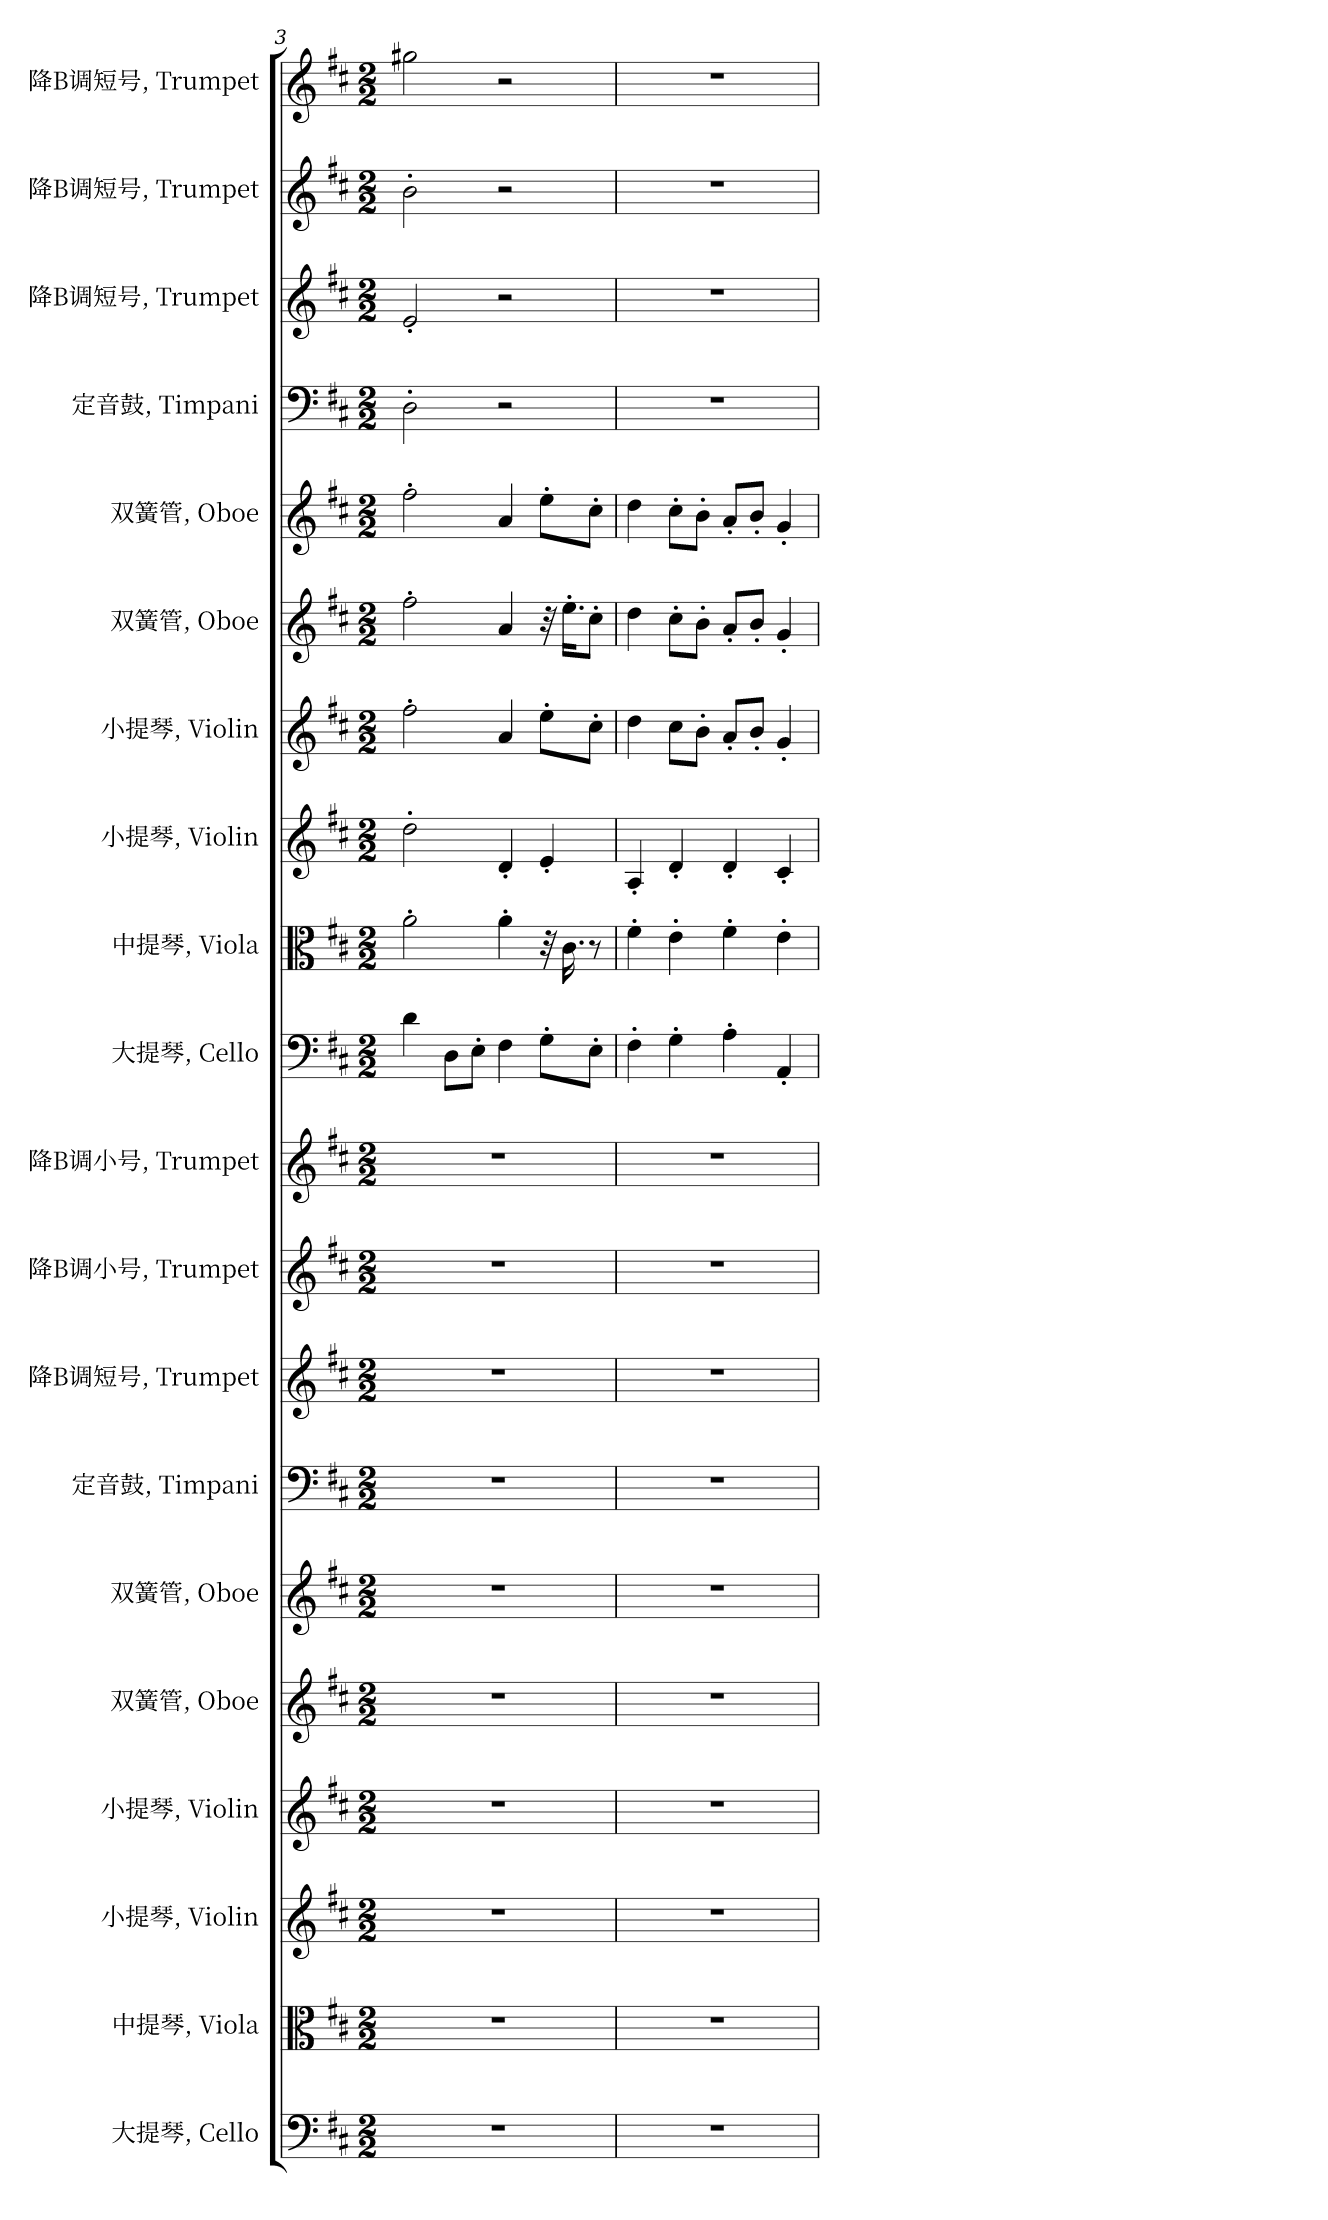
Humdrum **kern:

**kern	**kern	**kern	**kern	**kern	**kern	**kern	**kern	**kern	**kern	**kern	**kern	**kern	**kern	**kern	**kern	**kern	**kern	**kern	**kern
*part20	*part19	*part18	*part17	*part16	*part15	*part14	*part13	*part12	*part11	*part10	*part9	*part8	*part7	*part6	*part5	*part4	*part3	*part2	*part1
*staff20	*staff19	*staff18	*staff17	*staff16	*staff15	*staff14	*staff13	*staff12	*staff11	*staff10	*staff9	*staff8	*staff7	*staff6	*staff5	*staff4	*staff3	*staff2	*staff1
*I"大提琴, Cello	*I"中提琴, Viola	*I"小提琴, Violin	*I"小提琴, Violin	*I"双簧管, Oboe	*I"双簧管, Oboe	*I"定音鼓, Timpani	*I"降B调短号, Trumpet	*I"降B调小号, Trumpet	*I"降B调小号, Trumpet	*I"大提琴, Cello	*I"中提琴, Viola	*I"小提琴, Violin	*I"小提琴, Violin	*I"双簧管, Oboe	*I"双簧管, Oboe	*I"定音鼓, Timpani	*I"降B调短号, Trumpet	*I"降B调短号, Trumpet	*I"降B调短号, Trumpet
*	*I'Vla.	*I'Vln.	*I'Vln.	*I'Ob.	*I'Ob.	*I'Timp.	*	*I'B♭ Tpt.	*I'B♭ Tpt.	*	*I'Vla.	*I'Vln.	*I'Vln.	*I'Ob.	*I'Ob.	*I'Timp.	*	*	*
*clefF4	*clefC3	*clefG2	*clefG2	*clefG2	*clefG2	*clefF4	*clefG2	*clefG2	*clefG2	*clefF4	*clefC3	*clefG2	*clefG2	*clefG2	*clefG2	*clefF4	*clefG2	*clefG2	*clefG2
*	*	*	*	*	*	*	*ITrd1c2	*ITrd1c2	*ITrd1c2	*	*	*	*	*	*	*	*ITrd1c2	*ITrd1c2	*ITrd1c2
*k[f#c#]	*k[f#c#]	*k[f#c#]	*k[f#c#]	*k[f#c#]	*k[f#c#]	*k[f#c#]	*k[]	*k[]	*k[]	*k[f#c#]	*k[f#c#]	*k[f#c#]	*k[f#c#]	*k[f#c#]	*k[f#c#]	*k[f#c#]	*k[]	*k[]	*k[]
*M2/2	*M2/2	*M2/2	*M2/2	*M2/2	*M2/2	*M2/2	*M2/2	*M2/2	*M2/2	*M2/2	*M2/2	*M2/2	*M2/2	*M2/2	*M2/2	*M2/2	*M2/2	*M2/2	*M2/2
=3	=3	=3	=3	=3	=3	=3	=3	=3	=3	=3	=3	=3	=3	=3	=3	=3	=3	=3	=3
1r	1r	1r	1r	1r	1r	1r	1r	1r	1r	4d\	2a'\	2dd'\	2ff#'\	2ff#'\	2ff#'\	2D'\	2d'/	2a'\	2ff#X\
.	.	.	.	.	.	.	.	.	.	8D\L	.	.	.	.	.	.	.	.	.
.	.	.	.	.	.	.	.	.	.	8E'\J	.	.	.	.	.	.	.	.	.
.	.	.	.	.	.	.	.	.	.	4F#\	4a'\	4d'/	4a/	4a/	4a/	2r	2r	2r	2r
.	.	.	.	.	.	.	.	.	.	8G'\L	32r	4e'/	8ee'\L	32r	8ee'\L	.	.	.	.
.	.	.	.	.	.	.	.	.	.	.	16.c#\	.	.	16.ee'\KL	.	.	.	.	.
.	.	.	.	.	.	.	.	.	.	8E'\J	8r	.	8cc#'\J	8cc#'\J	8cc#'\J	.	.	.	.
=4	=4	=4	=4	=4	=4	=4	=4	=4	=4	=4	=4	=4	=4	=4	=4	=4	=4	=4	=4
1r	1r	1r	1r	1r	1r	1r	1r	1r	1r	4F#'\	4f#'\	4A'/	4dd\	4dd\	4dd\	1r	1r	1r	1r
.	.	.	.	.	.	.	.	.	.	4G'\	4e'\	4d'/	8cc#\L	8cc#'\L	8cc#'\L	.	.	.	.
.	.	.	.	.	.	.	.	.	.	.	.	.	8b'\J	8b'\J	8b'\J	.	.	.	.
.	.	.	.	.	.	.	.	.	.	4A'\	4f#'\	4d'/	8a'/L	8a'/L	8a'/L	.	.	.	.
.	.	.	.	.	.	.	.	.	.	.	.	.	8b'/J	8b'/J	8b'/J	.	.	.	.
.	.	.	.	.	.	.	.	.	.	4AA'/	4e'\	4c#'/	4g'/	4g'/	4g'/	.	.	.	.
=	=	=	=	=	=	=	=	=	=	=	=	=	=	=	=	=	=	=	=
*-	*-	*-	*-	*-	*-	*-	*-	*-	*-	*-	*-	*-	*-	*-	*-	*-	*-	*-	*-
